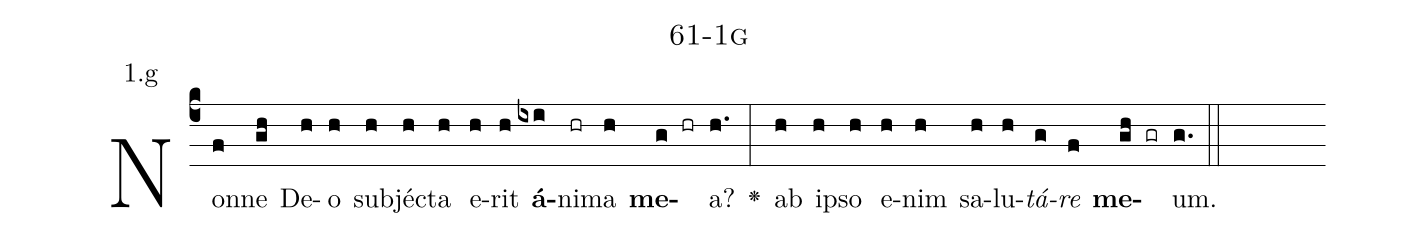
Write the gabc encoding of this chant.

name: 61-1g;
annotation: 1.g;
%%
(c4)Non(f)ne(gh) De(h)o(h) sub(h)jéc(h)ta(h) e(h)rit(h) <b>á</b>(ixi)ni(hr)ma(h) <b>me</b>(g hr)a?(h.) <v>\greheightstar</v>(:) ab(h) ip(h)so(h) e(h)nim(h) sa(h)lu(h)<i>tá</i>(g)<i>re</i>(f) <b>me</b>(gh gr)um.(g.) (::)


%E(h) u(h) o(g) u(f) a(gh) e.(g.) (::)
